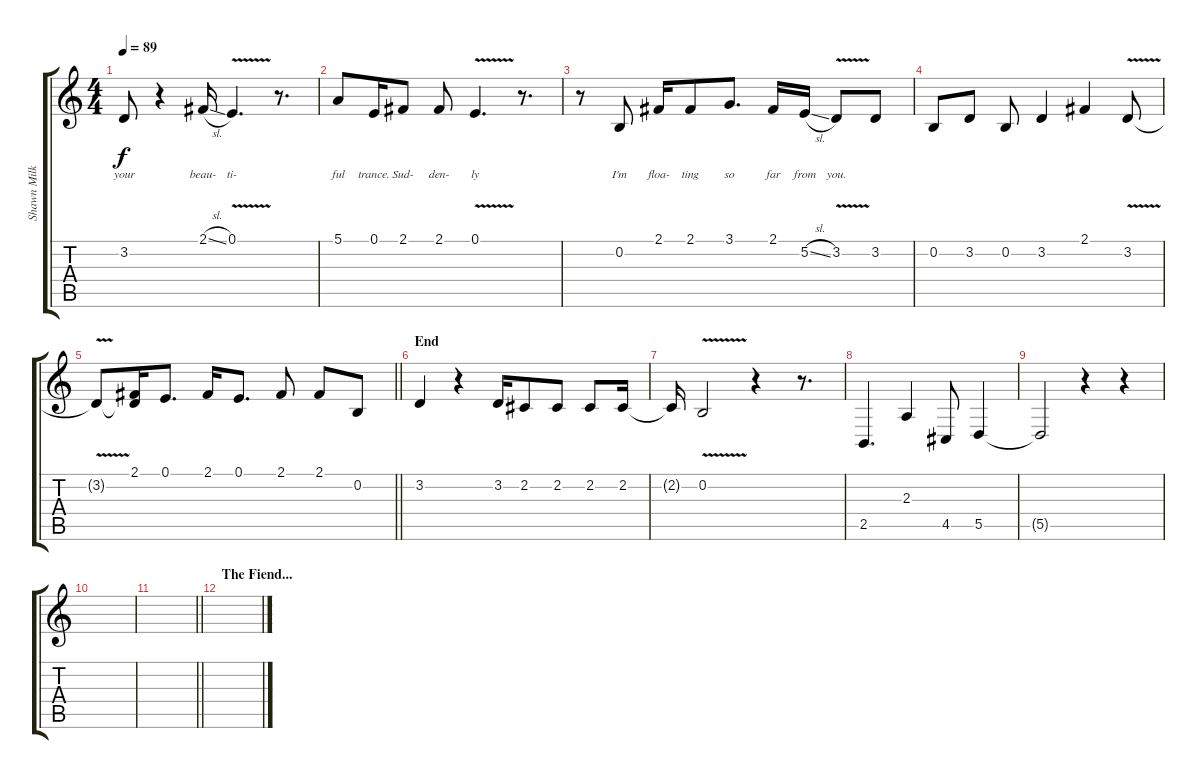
\track ("Shawn Milke [Vocals]" "Shawn Milk") {instrument clarinet}
\staff {score tabs}
\tuning (E4 B3 G3 D3 A2 E2) {hide}
\ts (4 4)
\tempo 89
\clef g2
\ks c
3.2{t}.8{lyrics (0 "your") lyrics (1 "") lyrics (2 "") lyrics (3 "") lyrics (4 "") dy f} r.4 2.1{sl}.16{lyrics (0 "beau-") lyrics (1 "") lyrics (2 "") lyrics (3 "") lyrics (4 "")} 0.1{v}.4{d lyrics (0 "ti-") lyrics (1 "") lyrics (2 "") lyrics (3 "") lyrics (4 "")} r.8{d} |
5.1.8{lyrics (0 "ful") lyrics (1 "") lyrics (2 "") lyrics (3 "") lyrics (4 "")} 0.1.16{lyrics (0 "trance.") lyrics (1 "") lyrics (2 "") lyrics (3 "") lyrics (4 "")} 2.1.8{lyrics (0 "Sud-") lyrics (1 "") lyrics (2 "") lyrics (3 "") lyrics (4 "")} 2.1.8{lyrics (0 "den-") lyrics (1 "") lyrics (2 "") lyrics (3 "") lyrics (4 "")} 0.1{v}.4{d lyrics (0 "ly") lyrics (1 "") lyrics (2 "") lyrics (3 "") lyrics (4 "")} r.8{d} |
r.8 0.2.8{lyrics (0 "I'm") lyrics (1 "") lyrics (2 "") lyrics (3 "") lyrics (4 "")} 2.1.16{lyrics (0 "floa-") lyrics (1 "") lyrics (2 "") lyrics (3 "") lyrics (4 "")} 2.1.8{lyrics (0 "ting") lyrics (1 "") lyrics (2 "") lyrics (3 "") lyrics (4 "")} 3.1.8{d lyrics (0 "so") lyrics (1 "") lyrics (2 "") lyrics (3 "") lyrics (4 "")} 2.1.16{lyrics (0 "far") lyrics (1 "") lyrics (2 "") lyrics (3 "") lyrics (4 "")} 5.2{sl}.16{lyrics (0 "from") lyrics (1 "") lyrics (2 "") lyrics (3 "") lyrics (4 "")} 3.2{v}.8{lyrics (0 "you.") lyrics (1 "") lyrics (2 "") lyrics (3 "") lyrics (4 "")} 3.2.8 |
0.2.8 3.2.8 0.2.8 3.2.4 2.1.4 3.2{v}.8 |
\barLineRight lightlight
3.2{t}.8 (2.1 3.2{t}).16 0.1.8{d} 2.1.16 0.1.8{d} 2.1.8 2.1.8 0.2.8 |
\section ("" "End")
3.2.4 r.4 3.2.16 2.2.8 2.2.8 2.2.8 2.2.16 |
2.2{t}.16 0.2{v}.2 r.4 r.8{d} |
2.5.4{d} 2.3.4 4.5.8 5.5.4 |
5.5{t}.2 r.4 r.4 |
|
\barLineRight lightlight
|
\section ("" "The Fiend...")
